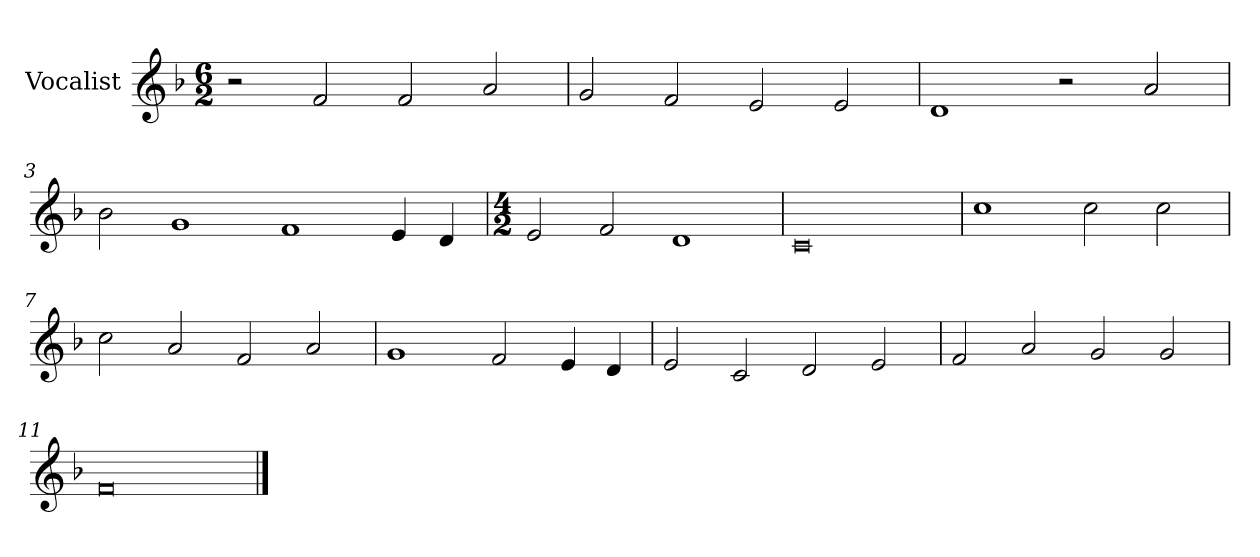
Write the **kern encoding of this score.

**kern
*part1
*staff1
*I"Vocalist
*k[b-]
*F:
*M6/2
=
2r
2f
2f
2a
=1
2g
2f
2e
2e
=2
1d
2r
2a
=3
2b-
1g
1f
4e
4d
=4
*M4/2
2e
2f
1d
=5
0c
=6
1cc
2cc
2cc
=7
2cc
2a
2f
2a
=8
1g
2f
4e
4d
=9
2e
2c
2d
2e
=10
2f
2a
2g
2g
=11
0f
==
*-
